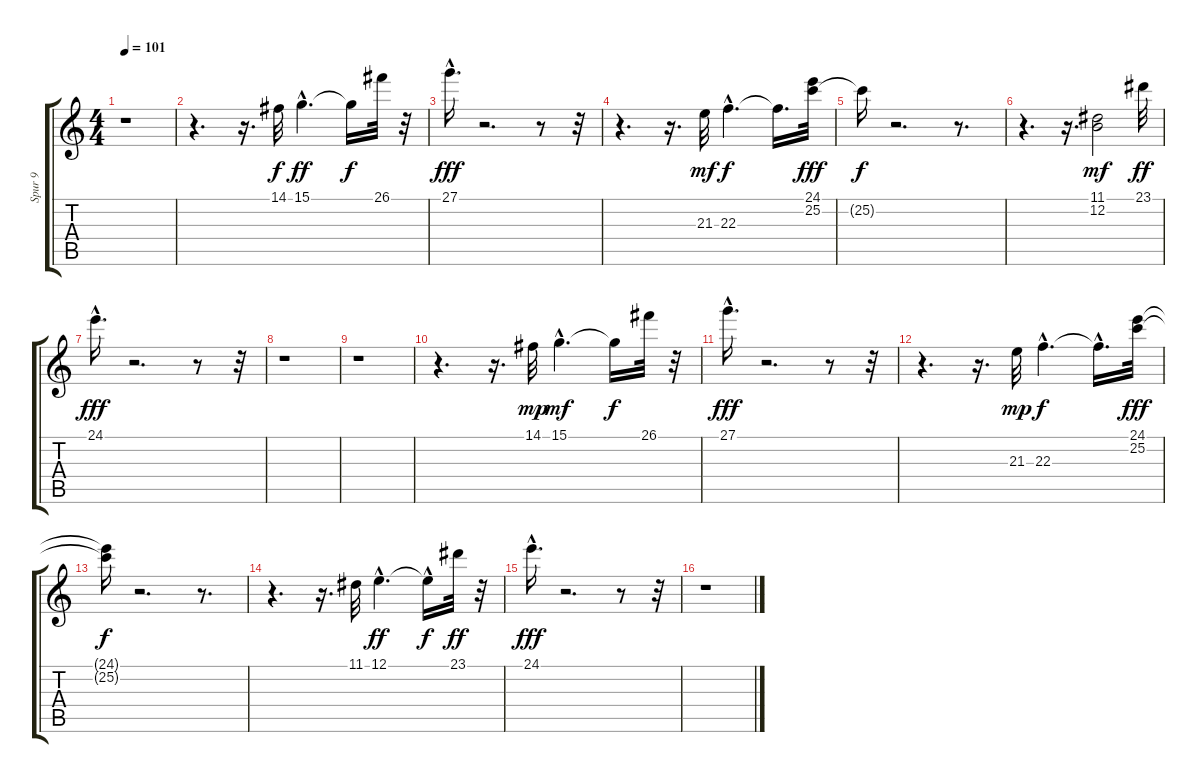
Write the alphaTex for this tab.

\track ("Spur 9" "Spur 9") {instrument pad1newage}
\staff {score tabs}
\tuning (E4 B3 G3 D3 A2 E2) {hide}
\ts (4 4)
\tempo 101
\clef g2
\ks c
r.1{dy f} |
r.4{d} r.16{d} 14.1.32 15.1{hac}.4{d dy ff} 15.1{t}.16{dy f} 26.1.32 r.32 |
27.1{hac}.16{d dy fff} r.2{d} r.8 r.32 |
r.4{d} r.16{d} 21.3.32{dy mf} 22.3{hac}.4{d dy f} 22.3{t}.16{d} (24.1 25.2).32{dy fff} |
25.2{t}.16{dy f} r.2{d} r.8{d} |
r.4{d} r.16{d} (11.1 12.2).2{dy mf} 23.1.32{dy ff} |
24.1{hac}.16{d dy fff} r.2{d} r.8 r.32 |
r.1 |
r.1 |
r.4{d} r.16{d} 14.1.32{dy mp} 15.1{hac}.4{d dy mf} 15.1{t}.16{dy f} 26.1.32 r.32 |
27.1{hac}.16{d dy fff} r.2{d} r.8 r.32 |
r.4{d} r.16{d} 21.3.32{dy mp} 22.3{hac}.4{d dy f} 22.3{hac t}.16{d} (24.1 25.2).32{dy fff} |
(24.1{t} 25.2{t}).16{dy f} r.2{d} r.8{d} |
r.4{d} r.16{d} 11.1.32 12.1{hac}.4{d dy ff} 12.1{hac t}.16{dy f} 23.1.32{dy ff} r.32 |
24.1{hac}.16{d dy fff} r.2{d} r.8 r.32 |
r.1
